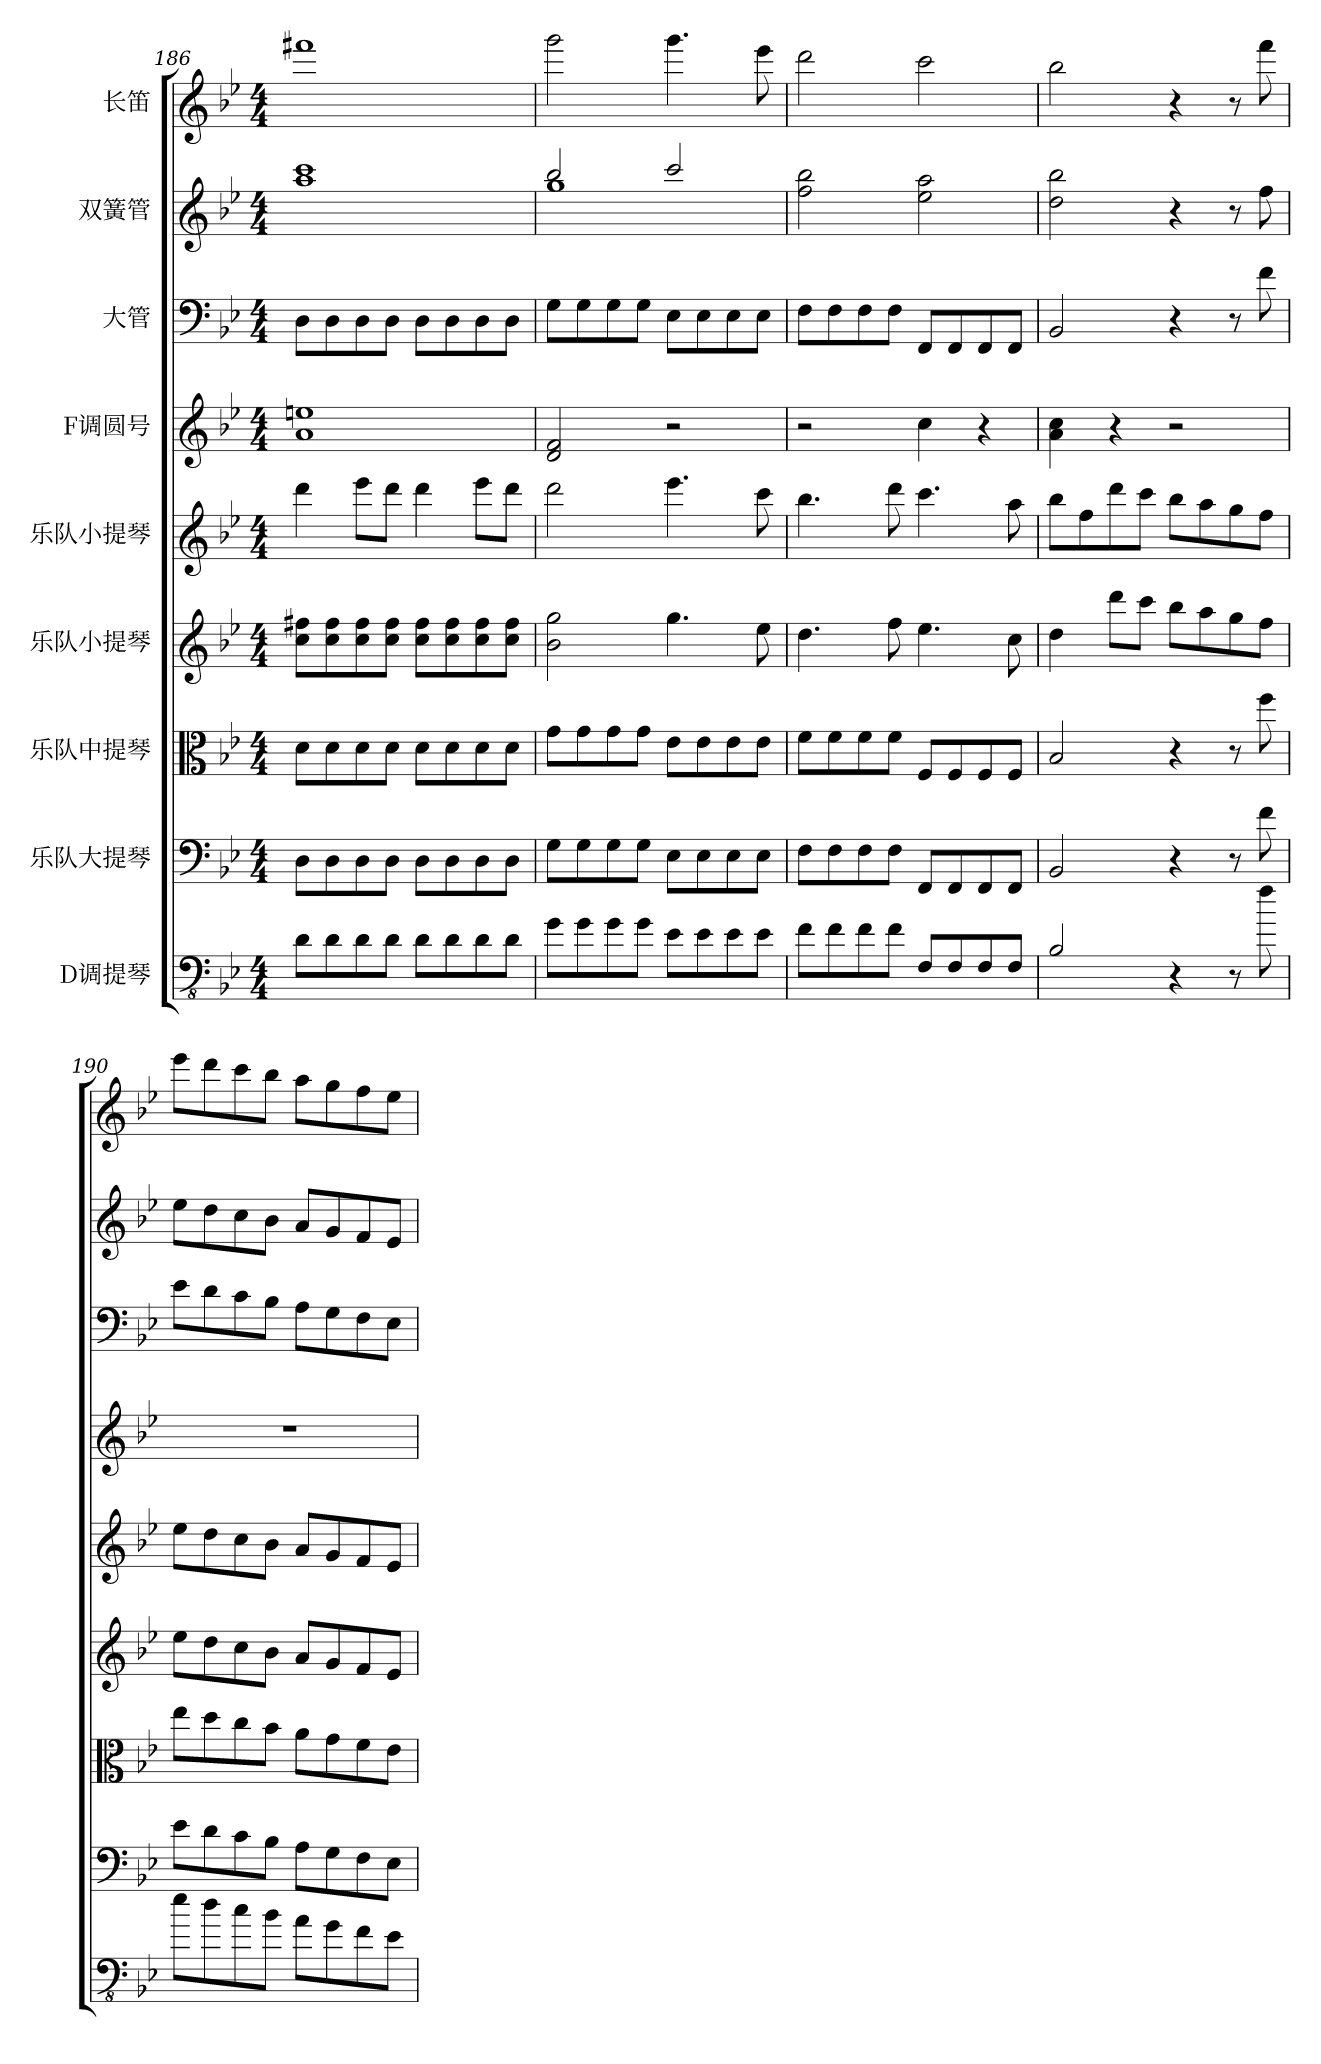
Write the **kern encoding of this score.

**kern	**kern	**kern	**kern	**kern	**kern	**kern	**kern	**kern
*part9	*part8	*part7	*part6	*part5	*part4	*part3	*part2	*part1
*staff9	*staff8	*staff7	*staff6	*staff5	*staff4	*staff3	*staff2	*staff1
*I"D调提琴	*I"乐队大提琴	*I"乐队中提琴	*I"乐队小提琴	*I"乐队小提琴	*I"F调圆号	*I"大管	*I"双簧管	*I"长笛
*clefFv4	*clefF4	*clefC3	*clefG2	*clefG2	*clefG2	*clefF4	*clefG2	*clefG2
*ITrd7c12	*	*	*	*	*ITrd4c7	*	*	*
*k[b-e-]	*k[b-e-]	*k[b-e-]	*k[b-e-]	*k[b-e-]	*k[b-e-a-]	*k[b-e-]	*k[b-e-]	*k[b-e-]
*M4/4	*M4/4	*M4/4	*M4/4	*M4/4	*M4/4	*M4/4	*M4/4	*M4/4
=186	=186	=186	=186	=186	=186	=186	=186	=186
8DD\L	8D\L	8d\L	8cc\ 8ff#X\L	4ddd\	1d 1an	8D\L	1aa 1ccc	1fff#X
8DD\	8D\	8d\	8cc\ 8ff#\	.	.	8D\	.	.
8DD\	8D\	8d\	8cc\ 8ff#\	8eee-\L	.	8D\	.	.
8DD\J	8D\J	8d\J	8cc\ 8ff#\J	8ddd\J	.	8D\J	.	.
8DD\L	8D\L	8d\L	8cc\ 8ff#\L	4ddd\	.	8D\L	.	.
8DD\	8D\	8d\	8cc\ 8ff#\	.	.	8D\	.	.
8DD\	8D\	8d\	8cc\ 8ff#\	8eee-\L	.	8D\	.	.
8DD\J	8D\J	8d\J	8cc\ 8ff#\J	8ddd\J	.	8D\J	.	.
=187	=187	=187	=187	=187	=187	=187	=187	=187
*	*	*	*	*	*	*	*^	*
8GG\L	8G\L	8g\L	2b-\ 2gg\	2ddd\	2G/ 2B-/	8G\L	2bb-/	1gg	2ggg\
8GG\	8G\	8g\	.	.	.	8G\	.	.	.
8GG\	8G\	8g\	.	.	.	8G\	.	.	.
8GG\J	8G\J	8g\J	.	.	.	8G\J	.	.	.
8EE-\L	8E-\L	8e-\L	4.gg\	4.eee-\	2r	8E-\L	2ccc/	.	4.ggg\
8EE-\	8E-\	8e-\	.	.	.	8E-\	.	.	.
8EE-\	8E-\	8e-\	.	.	.	8E-\	.	.	.
8EE-\J	8E-\J	8e-\J	8ee-\	8ccc\	.	8E-\J	.	.	8eee-\
*	*	*	*	*	*	*	*v	*v	*
=188	=188	=188	=188	=188	=188	=188	=188	=188
8FF\L	8F\L	8f\L	4.dd\	4.bb-\	2r	8F\L	2ff\ 2bb-\	2ddd\
8FF\	8F\	8f\	.	.	.	8F\	.	.
8FF\	8F\	8f\	.	.	.	8F\	.	.
8FF\J	8F\J	8f\J	8ff\	8ddd\	.	8F\J	.	.
8FFF/L	8FF/L	8F/L	4.ee-\	4.ccc\	4f\	8FF/L	2ee-\ 2aa\	2ccc\
8FFF/	8FF/	8F/	.	.	.	8FF/	.	.
8FFF/	8FF/	8F/	.	.	4r	8FF/	.	.
8FFF/J	8FF/J	8F/J	8cc\	8aa\	.	8FF/J	.	.
!!LO:PB:g=z
=189	=189	=189	=189	=189	=189	=189	=189	=189
2BBB-/	2BB-/	2B-/	4dd\	8bb-\L	4d\ 4f\	2BB-/	2dd\ 2bb-\	2bb-\
.	.	.	.	8ff\	.	.	.	.
.	.	.	8ddd\L	8ddd\	4r	.	.	.
.	.	.	8ccc\J	8ccc\J	.	.	.	.
4r	4r	4r	8bb-\L	8bb-\L	2r	4r	4r	4r
.	.	.	8aa\	8aa\	.	.	.	.
8r	8r	8r	8gg\	8gg\	.	8r	8r	8r
8F\	8f\	8ff\	8ff\J	8ff\J	.	8f\	8ff\	8fff\
=190	=190	=190	=190	=190	=190	=190	=190	=190
8E-\L	8e-\L	8ee-\L	8ee-\L	8ee-\L	1r	8e-\L	8ee-\L	8eee-\L
8D\	8d\	8dd\	8dd\	8dd\	.	8d\	8dd\	8ddd\
8C\	8c\	8cc\	8cc\	8cc\	.	8c\	8cc\	8ccc\
8BB-\J	8B-\J	8b-\J	8b-\J	8b-\J	.	8B-\J	8b-\J	8bb-\J
8AA\L	8A\L	8a\L	8a/L	8a/L	.	8A\L	8a/L	8aa\L
8GG\	8G\	8g\	8g/	8g/	.	8G\	8g/	8gg\
8FF\	8F\	8f\	8f/	8f/	.	8F\	8f/	8ff\
8EE-\J	8E-\J	8e-\J	8e-/J	8e-/J	.	8E-\J	8e-/J	8ee-\J
=	=	=	=	=	=	=	=	=
*-	*-	*-	*-	*-	*-	*-	*-	*-
